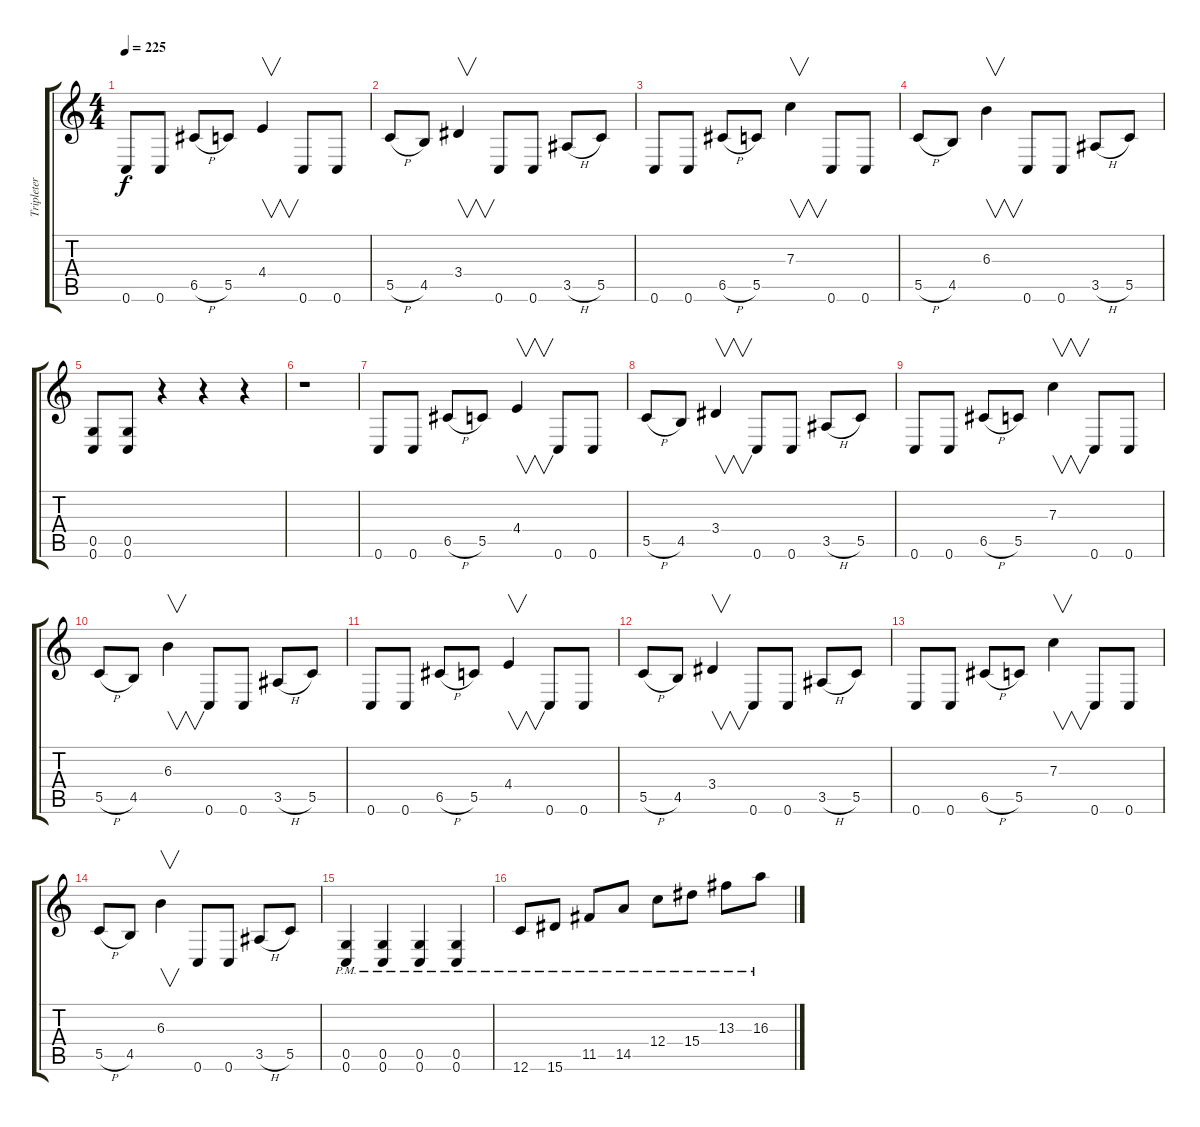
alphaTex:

\track ("Tripleter" "Tripleter") {mute instrument overdrivenguitar}
\staff {score tabs}
\tuning (D4 A3 F3 C3 G2 C2) {hide}
\ts (4 4)
\tempo 225
\clef g2
\ks c
0.6.8{dy f} 0.6.8 6.5{h}.8 5.5.8 4.4.4{v} 0.6.8 0.6.8 |
5.5{h}.8 4.5.8 3.4.4{v} 0.6.8 0.6.8 3.5{h}.8 5.5.8 |
0.6.8 0.6.8 6.5{h}.8 5.5.8 7.3.4{v} 0.6.8 0.6.8 |
5.5{h}.8 4.5.8 6.3.4{v} 0.6.8 0.6.8 3.5{h}.8 5.5.8 |
(0.5 0.6).8 (0.5 0.6).8 r.4 r.4 r.4 |
r.1 |
0.6.8 0.6.8 6.5{h}.8 5.5.8 4.4.4{v} 0.6.8 0.6.8 |
5.5{h}.8 4.5.8 3.4.4{v} 0.6.8 0.6.8 3.5{h}.8 5.5.8 |
0.6.8 0.6.8 6.5{h}.8 5.5.8 7.3.4{v} 0.6.8 0.6.8 |
5.5{h}.8 4.5.8 6.3.4{v} 0.6.8 0.6.8 3.5{h}.8 5.5.8 |
0.6.8 0.6.8 6.5{h}.8 5.5.8 4.4.4{v} 0.6.8 0.6.8 |
5.5{h}.8 4.5.8 3.4.4{v} 0.6.8 0.6.8 3.5{h}.8 5.5.8 |
0.6.8 0.6.8 6.5{h}.8 5.5.8 7.3.4{v} 0.6.8 0.6.8 |
5.5{h}.8 4.5.8 6.3.4{v} 0.6.8 0.6.8 3.5{h}.8 5.5.8 |
(0.5{pm} 0.6{pm}).4 (0.5{pm} 0.6{pm}).4 (0.5{pm} 0.6{pm}).4 (0.5{pm} 0.6{pm}).4 |
12.6{pm}.8 15.6{pm}.8 11.5{pm}.8 14.5{pm}.8 12.4{pm}.8 15.4{pm}.8 13.3{pm}.8 16.3{pm}.8
